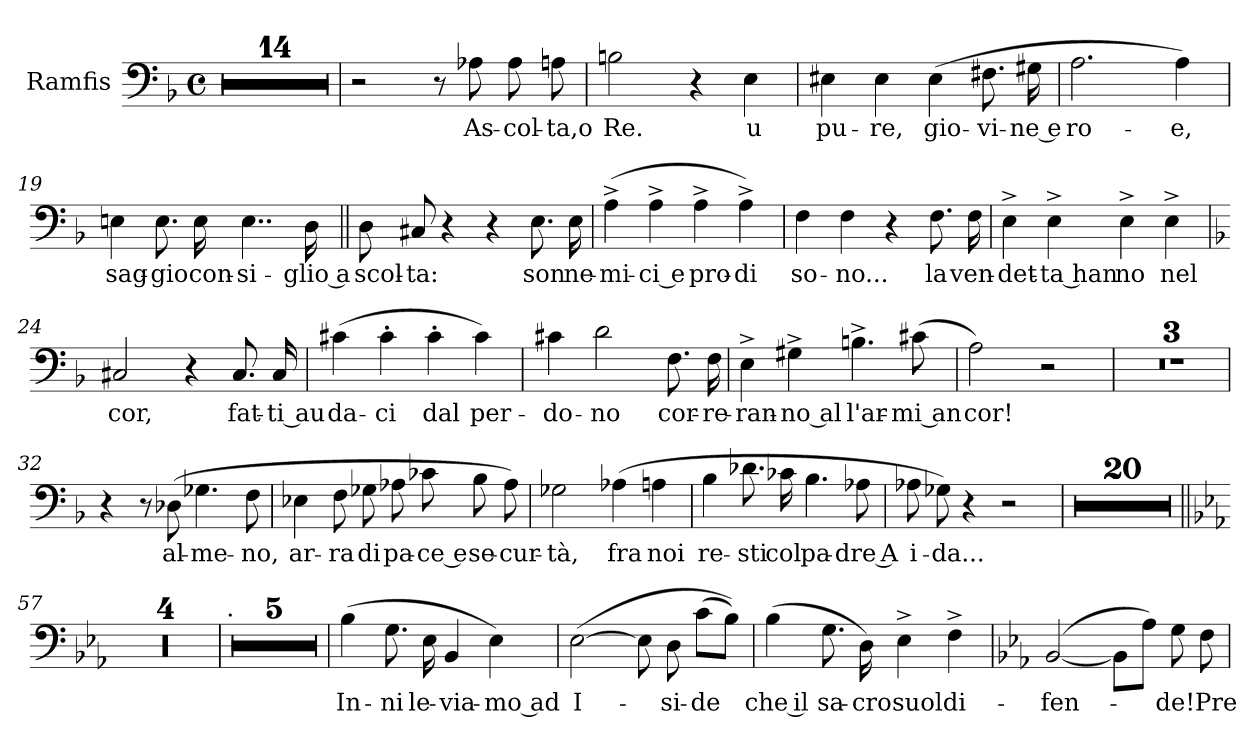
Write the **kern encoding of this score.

**kern	**text
*part1	*part1
*staff1	*staff1
*I"Ramfis	*
*I'Ram.	*
*clefF4	*
*k[b-]	*
*M4/4	*
*met(c)	*
=1	=1
1r	.
=2	=2
1r	.
=3	=3
1r	.
!!LO:LB:g=z
=4	=4
1r	.
=5	=5
1r	.
=6	=6
1r	.
!!LO:LB:g=z
=7	=7
1r	.
=8	=8
1r	.
!!LO:LB:g=z
=9	=9
1r	.
=10	=10
1r	.
!!LO:PB:g=z
=11	=11
1r	.
=12	=12
1r	.
!!LO:LB:g=z
=13	=13
*clefF4	*
1r	.
=14	=14
1r	.
=15	=15
2r	.
8r	.
!	!LO:LY:b:color=#0055FF
8A-X\	As-
!	!LO:LY:b:color=#0055FF
8A-\	-col-
!	!LO:LY:b:color=#0055FF
8An\	-ta,o
!!LO:PB:g=z
=16	=16
!	!LO:LY:b:color=#0055FF
2Bn\	Re.
4r	.
!	!LO:LY:b:color=#0055FF
4E\	u
=17	=17
!	!LO:LY:b:color=#0055FF
4E#X\	pu-
!	!LO:LY:b:color=#0055FF
4E#\	-re,
!	!LO:LY:b:color=#0055FF
(>4E#\	gio-
!	!LO:LY:b:color=#0055FF
8.F#X\	-vi-
!	!LO:LY:b:color=#0055FF
16G#X\	ne e
=18	=18
!	!LO:LY:b:color=#0055FF
2.A\	-ro-
!	!LO:LY:b:color=#0055FF
4A\)	-e,
=19	=19
!	!LO:LY:b:color=#0055FF
4En\	sag-
!	!LO:LY:b:color=#0055FF
8.E\	-gio
!	!LO:LY:b:color=#0055FF
16E\	con-
!	!LO:LY:b:color=#0055FF
4..E\	-si-
!	!LO:LY:b:color=#0055FF
16D\	glio a
!!LO:LB:g=z
=20||	=20||
!	!LO:LY:b:color=#0055FF
8D\	scol-
!	!LO:LY:b:color=#0055FF
8C#X/	-ta:
4r	.
4r	.
!	!LO:LY:b:color=#0055FF
8.E\	son
!	!LO:LY:b:color=#0055FF
16E\	ne-
=21	=21
!	!LO:LY:b:color=#0055FF
(>4A^\	-mi-
!	!LO:LY:b:color=#0055FF
4A^\	ci e
!	!LO:LY:b:color=#0055FF
4A^\	pro-
!	!LO:LY:b:color=#0055FF
4A^\)	-di
=22	=22
!	!LO:LY:b:color=#0055FF
4F\	so-
!	!LO:LY:b:color=#0055FF
4F\	-no...
4r	.
!	!LO:LY:b:color=#0055FF
8.F\	la
!	!LO:LY:b:color=#0055FF
16F\	ven-
=23	=23
!	!LO:LY:b:color=#0055FF
4E^\	-det-
!	!LO:LY:b:color=#0055FF
4E^\	ta han
!	!LO:LY:b:color=#0055FF
4E^\	-no
!	!LO:LY:b:color=#0055FF
4E^\	nel
!!LO:LB:g=z
=24	=24
*k[b-]	*
!	!LO:LY:b:color=#0055FF
2C#X/	cor,
4r	.
!	!LO:LY:b:color=#0055FF
8.C#/	fat-
!	!LO:LY:b:color=#0055FF
16C#/	ti au
=25	=25
!	!LO:LY:b:color=#0055FF
(>4c#X\	-da-
!	!LO:LY:b:color=#0055FF
4c#'\	-ci
!	!LO:LY:b:color=#0055FF
4c#'\	dal
!	!LO:LY:b:color=#0055FF
4c#\)	per-
=26	=26
!	!LO:LY:b:color=#0055FF
4c#X\	-do-
!	!LO:LY:b:color=#0055FF
2d\	-no
!	!LO:LY:b:color=#0055FF
8.F\	cor-
!	!LO:LY:b:color=#0055FF
16F\	-re-
=27	=27
!	!LO:LY:b:color=#0055FF
4E^\	-ran-
!	!LO:LY:b:color=#0055FF
4G#X^\	no al
!	!LO:LY:b:color=#0055FF
4.Bn^\	l'ar-
!	!LO:LY:b:color=#0055FF
(>8c#X\	mi an
!!LO:LB:g=z
=28	=28
!	!LO:LY:b:color=#0055FF
2A\)	-cor!
2r	.
=29	=29
1r	.
=30	=30
1r	.
!!LO:PB:g=z
=31	=31
1r	.
=32	=32
4r	.
8r	.
!	!LO:LY:b:color=#0055FF
(>8D-X\	al-
!	!LO:LY:b:color=#0055FF
4.G-X\	-me-
!	!LO:LY:b:color=#0055FF
8F\	-no,
=33	=33
!	!LO:LY:b:color=#0055FF
4E-X\	ar-
!	!LO:LY:b:color=#0055FF
8F\	-ra
!	!LO:LY:b:color=#0055FF
8G-X\	di
!	!LO:LY:b:color=#0055FF
8A-X\	pa-
!	!LO:LY:b:color=#0055FF
8c-X\	ce e
!	!LO:LY:b:color=#0055FF
8B-\	se-
!	!LO:LY:b:color=#0055FF
8A-\)	-cur-
!!LO:LB:g=z
=34	=34
!	!LO:LY:b:color=#0055FF
2G-X\	-tà,
!	!LO:LY:b:color=#0055FF
(>4A-X\	fra
!	!LO:LY:b:color=#0055FF
4An\	noi
=35	=35
!	!LO:LY:b:color=#0055FF
4B-\	re-
!	!LO:LY:b:color=#0055FF
8.d-X\	-sti
!	!LO:LY:b:color=#0055FF
16c-X\	col
!	!LO:LY:b:color=#0055FF
4.B-\	pa-
!	!LO:LY:b:color=#0055FF
8A-X\	dre A
=36	=36
!	!LO:LY:b:color=#0055FF
8A-X\	-i-
!	!LO:LY:b:color=#0055FF
8G-X\)	-da...
4r	.
2r	.
!!LO:LB:g=z
=37	=37
1r	.
=38	=38
1r	.
!!LO:LB:g=z
=39	=39
1r	.
=40	=40
1r	.
=41	=41
1r	.
!!LO:PB:g=z
=42	=42
1r	.
=43	=43
1r	.
=44	=44
1r	.
!!LO:LB:g=z
=45	=45
1r	.
=46	=46
1r	.
=47	=47
1r	.
=48	=48
1r	.
!!LO:LB:g=z
=49	=49
*k[b-]	*
1r	.
=50	=50
1r	.
=51	=51
1r	.
=52	=52
1r	.
=53	=53
1r	.
!!LO:LB:g=z
=54	=54
1r	.
=55	=55
1r	.
=56	=56
1r	.
!!LO:PB:g=z
=57||	=57||
*k[b-e-a-]	*
1r	.
=58	=58
1r	.
=59	=59
1r	.
=60	=60
1r	.
!!LO:PB:g=z
=61	=61
!LO:TX:a:t=.	!
1r	.
=62	=62
1r	.
=63	=63
1r	.
=64	=64
1r	.
!!LO:PB:g=z
=65	=65
1r	.
=66	=66
!	!LO:LY:b:color=#0055FF
(>4B-\	In-
!	!LO:LY:b:color=#0055FF
8.G\	-ni
!	!LO:LY:b:color=#0055FF
16E-\	le-
!	!LO:LY:b:color=#0055FF
4BB-/	-via-
!	!LO:LY:b:color=#0055FF
4E-\)	mo ad
=67	=67
!	!LO:LY:b:color=#0055FF
(>[2E-\	I-
8E-\]	.
!	!LO:LY:b:color=#0055FF
8D\	-si-
!	!LO:LY:b:color=#0055FF
(>8c\L	-de
8B-\J))	.
=68	=68
!	!LO:LY:b:color=#0055FF
(>4B-\	che il
!	!LO:LY:b:color=#0055FF
8.G\	sa-
!	!LO:LY:b:color=#0055FF
16D\)	-cro
!	!LO:LY:b:color=#0055FF
4E-^\	suol
!	!LO:LY:b:color=#0055FF
4F^\	di-
!!LO:PB:g=z
=69	=69
*k[b-e-a-]	*
!	!LO:LY:b:color=#0055FF
(>[2BB-/	-fen-
8BB-\L]	.
8A-\J)	.
!	!LO:LY:b:color=#0055FF
8G\	-de!
!	!LO:LY:b:color=#0055FF
8F\	Pre-
=	=
*-	*-
